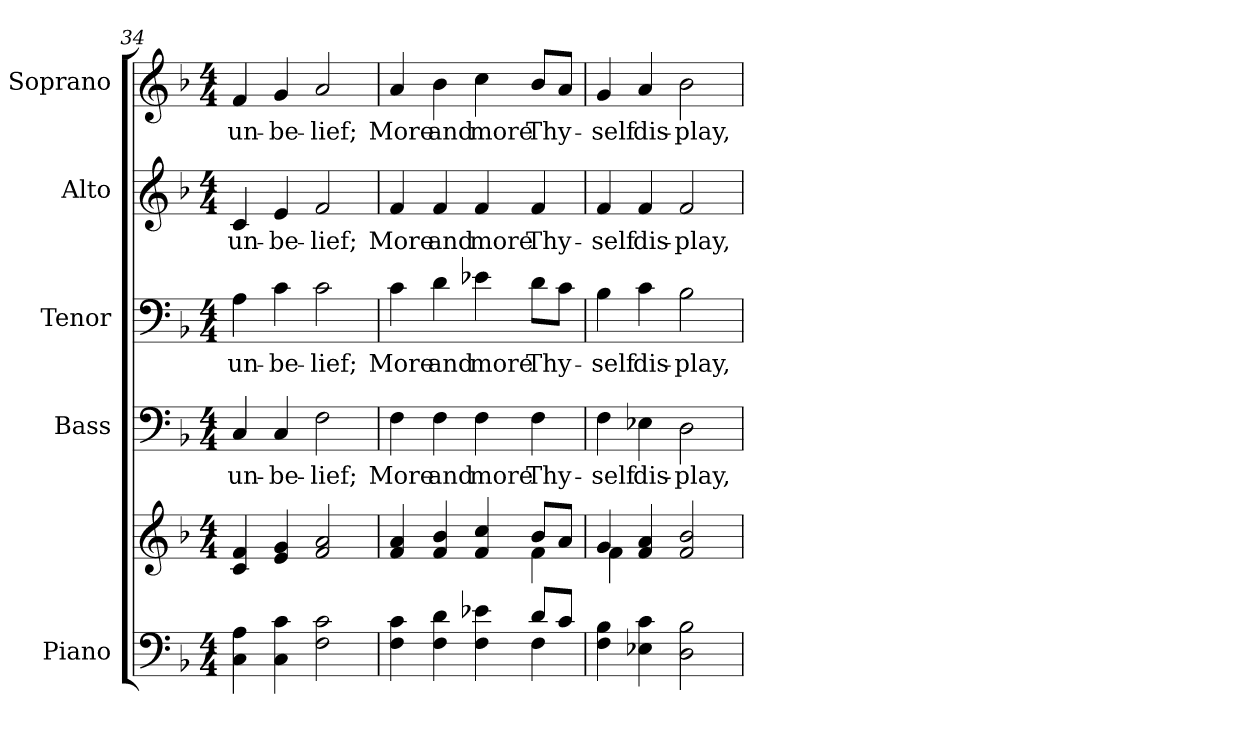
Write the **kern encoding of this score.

**kern	**kern	**kern	**text	**kern	**text	**kern	**text	**kern	**text
*part5	*part5	*part4	*part4	*part3	*part3	*part2	*part2	*part1	*part1
*staff6	*staff5	*staff4	*staff4	*staff3	*staff3	*staff2	*staff2	*staff1	*staff1
*I"Piano	*	*I"Bass	*	*I"Tenor	*	*I"Alto	*	*I"Soprano	*
*I'Pno.	*	*I'B.	*	*I'T.	*	*I'A.	*	*I'S.	*
!!LO:PB:g=z
*clefF4	*clefG2	*clefF4	*	*clefF4	*	*clefG2	*	*clefG2	*
*k[b-]	*k[b-]	*k[b-]	*	*k[b-]	*	*k[b-]	*	*k[b-]	*
*F:	*F:	*F:	*	*F:	*	*F:	*	*F:	*
*M4/4	*M4/4	*M4/4	*	*M4/4	*	*M4/4	*	*M4/4	*
=34	=34	=34	=34	=34	=34	=34	=34	=34	=34
!	!	!	!LO:LY:b:color=#000000	!	!	!	!	!	!
!	!	!	!	!	!LO:LY:b:color=#000000	!	!	!	!
!	!	!	!	!	!	!	!LO:LY:b:color=#000000	!	!
!	!	!	!	!	!	!	!	!	!LO:LY:b:color=#000000
4Ci\ 4Ai	4ci/ 4fi	4Ci/	un-	4Ai\	un-	4ci/	un-	4fi/	un-
!	!	!	!LO:LY:b:color=#000000	!	!	!	!	!	!
!	!	!	!	!	!LO:LY:b:color=#000000	!	!	!	!
!	!	!	!	!	!	!	!LO:LY:b:color=#000000	!	!
!	!	!	!	!	!	!	!	!	!LO:LY:b:color=#000000
4Ci\ 4ci	4ei/ 4gi	4Ci/	-be-	4ci\	-be-	4ei/	-be-	4gi/	-be-
!	!	!	!LO:LY:b:color=#000000	!	!	!	!	!	!
!	!	!	!	!	!LO:LY:b:color=#000000	!	!	!	!
!	!	!	!	!	!	!	!LO:LY:b:color=#000000	!	!
!	!	!	!	!	!	!	!	!	!LO:LY:b:color=#000000
2Fi\ 2ci	2fi/ 2ai	2Fi\	-lief;	2ci\	-lief;	2fi/	-lief;	2ai/	-lief;
=35	=35	=35	=35	=35	=35	=35	=35	=35	=35
*^	*^	*	*	*	*	*	*	*	*
!	!	!	!	!	!LO:LY:b:color=#000000	!	!	!	!	!	!
!	!	!	!	!	!	!	!LO:LY:b:color=#000000	!	!	!	!
!	!	!	!	!	!	!	!	!	!LO:LY:b:color=#000000	!	!
!	!	!	!	!	!	!	!	!	!	!	!LO:LY:b:color=#000000
4Fi\ 4ci	2ryy	4fi/ 4ai	2ryy	4Fi\	More	4ci\	More	4fi/	More	4ai/	More
!	!	!	!	!	!LO:LY:b:color=#000000	!	!	!	!	!	!
!	!	!	!	!	!	!	!LO:LY:b:color=#000000	!	!	!	!
!	!	!	!	!	!	!	!	!	!LO:LY:b:color=#000000	!	!
!	!	!	!	!	!	!	!	!	!	!	!LO:LY:b:color=#000000
4Fi\ 4di	.	4fi/ 4b-i	.	4Fi\	and	4di\	and	4fi/	and	4b-i\	and
!	!	!	!	!	!LO:LY:b:color=#000000	!	!	!	!	!	!
!	!	!	!	!	!	!	!LO:LY:b:color=#000000	!	!	!	!
!	!	!	!	!	!	!	!	!	!LO:LY:b:color=#000000	!	!
!	!	!	!	!	!	!	!	!	!	!	!LO:LY:b:color=#000000
4Fi\ 4e-Xi	4ryy	4fi/ 4cci	4ryy	4Fi\	more	4e-Xi\	more	4fi/	more	4cci\	more
!	!	!	!	!	!LO:LY:b:color=#000000	!	!	!	!	!	!
!	!	!	!	!	!	!	!LO:LY:b:color=#000000	!	!	!	!
!	!	!	!	!	!	!	!	!	!LO:LY:b:color=#000000	!	!
!	!	!	!	!	!	!	!	!	!	!	!LO:LY:b:color=#000000
8di/L	4Fi\	8b-i/L	4fi\	4Fi\	Thy-	8di\L	Thy-	4fi/	Thy-	8b-i/L	Thy-
8ci/J	.	8ai/J	.	.	.	8ci\J	.	.	.	8ai/J	.
*v	*v	*	*	*	*	*	*	*	*	*	*
!!LO:PB:g=z
=36	=36	=36	=36	=36	=36	=36	=36	=36	=36	=36
!	!	!	!	!LO:LY:b:color=#000000	!	!	!	!	!	!
!	!	!	!	!	!	!LO:LY:b:color=#000000	!	!	!	!
!	!	!	!	!	!	!	!	!LO:LY:b:color=#000000	!	!
!	!	!	!	!	!	!	!	!	!	!LO:LY:b:color=#000000
4Fi\ 4B-i	4gi/	4fi\	4Fi\	-self	4B-i\	-self	4fi/	-self	4gi/	-self
!	!	!	!	!LO:LY:b:color=#000000	!	!	!	!	!	!
!	!	!	!	!	!	!LO:LY:b:color=#000000	!	!	!	!
!	!	!	!	!	!	!	!	!LO:LY:b:color=#000000	!	!
!	!	!	!	!	!	!	!	!	!	!LO:LY:b:color=#000000
4E-Xi\ 4ci	4fi/ 4ai	4ryy	4E-Xi\	dis-	4ci\	dis-	4fi/	dis-	4ai/	dis-
!	!	!	!	!LO:LY:b:color=#000000	!	!	!	!	!	!
!	!	!	!	!	!	!LO:LY:b:color=#000000	!	!	!	!
!	!	!	!	!	!	!	!	!LO:LY:b:color=#000000	!	!
!	!	!	!	!	!	!	!	!	!	!LO:LY:b:color=#000000
2Di\ 2B-i	2fi/ 2b-i	2ryy	2Di\	-play,	2B-i\	-play,	2fi/	-play,	2b-i\	-play,
*	*v	*v	*	*	*	*	*	*	*	*
=	=	=	=	=	=	=	=	=	=
*-	*-	*-	*-	*-	*-	*-	*-	*-	*-
